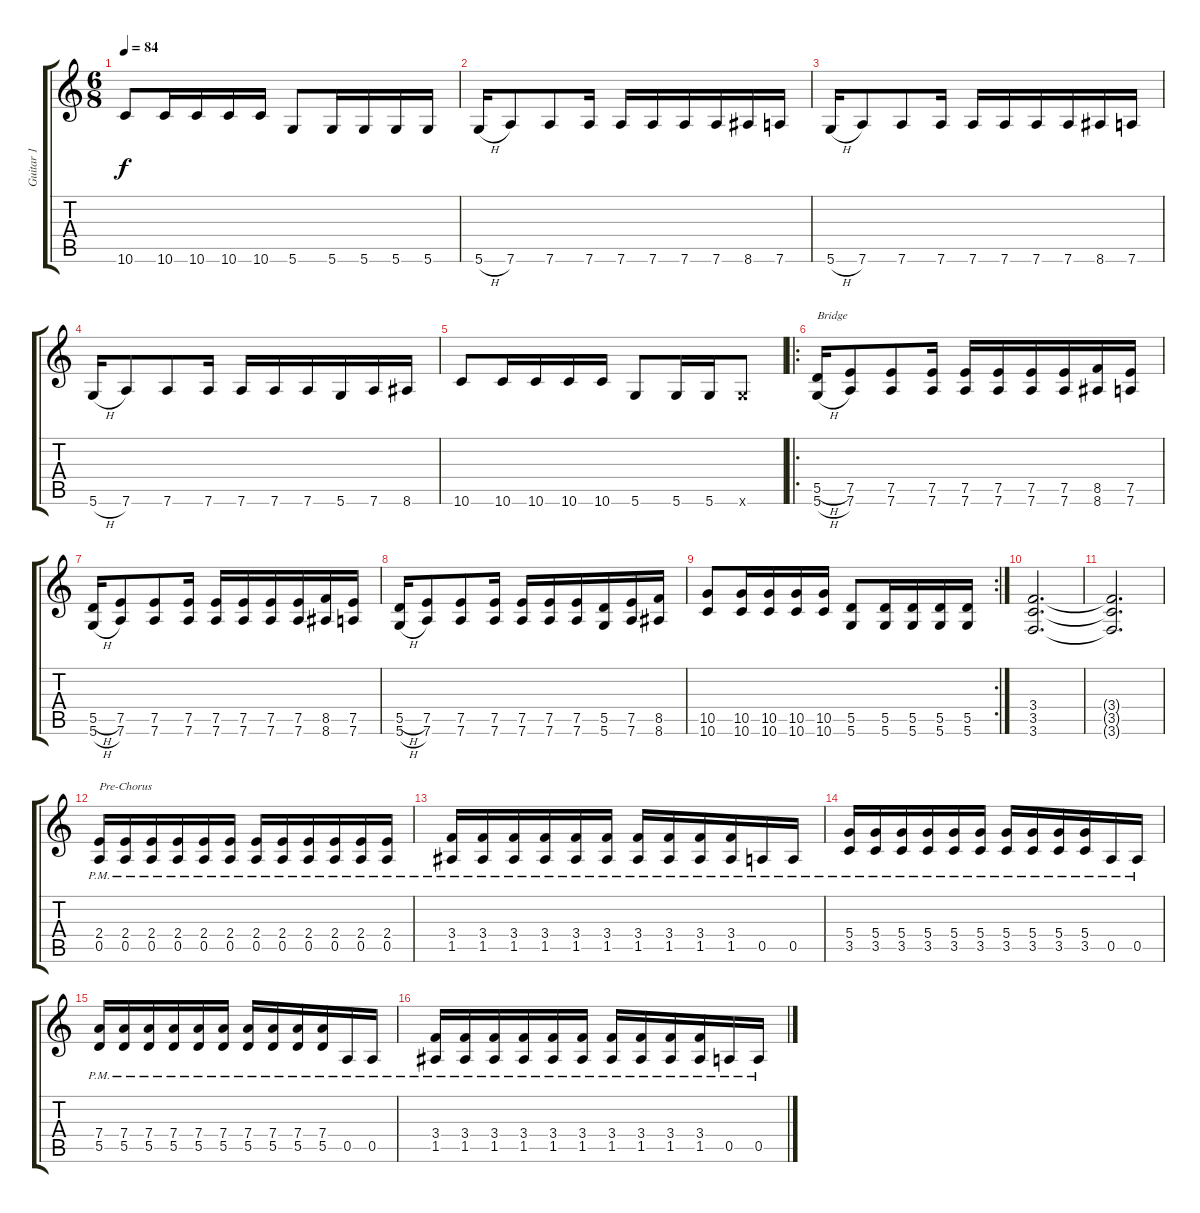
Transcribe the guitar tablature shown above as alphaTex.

\track ("Guitar 1" "Guitar 1") {instrument distortionguitar}
\staff {score tabs}
\tuning (E4 B3 G3 D3 A2 D2) {hide}
\ts (6 8)
\tempo 84
\clef g2
\ks c
10.6.8{dy f} 10.6.16 10.6.16 10.6.16 10.6.16 5.6.8 5.6.16 5.6.16 5.6.16 5.6.16 |
5.6{h}.16 7.6.8 7.6.8 7.6.16 7.6.16 7.6.16 7.6.16 7.6.16 8.6.16 7.6.16 |
5.6{h}.16 7.6.8 7.6.8 7.6.16 7.6.16 7.6.16 7.6.16 7.6.16 8.6.16 7.6.16 |
5.6{h}.16 7.6.8 7.6.8 7.6.16 7.6.16 7.6.16 7.6.16 5.6.16 7.6.16 8.6.16 |
10.6.8 10.6.16 10.6.16 10.6.16 10.6.16 5.6.8 5.6.16 5.6.16 5.6{x}.8 |
\ro
(5.5{h} 5.6{h}).16{txt "Bridge"} (7.5 7.6).8 (7.5 7.6).8 (7.5 7.6).16 (7.5 7.6).16 (7.5 7.6).16 (7.5 7.6).16 (7.5 7.6).16 (8.5 8.6).16 (7.5 7.6).16 |
(5.5{h} 5.6{h}).16 (7.5 7.6).8 (7.5 7.6).8 (7.5 7.6).16 (7.5 7.6).16 (7.5 7.6).16 (7.5 7.6).16 (7.5 7.6).16 (8.5 8.6).16 (7.5 7.6).16 |
(5.5{h} 5.6{h}).16 (7.5 7.6).8 (7.5 7.6).8 (7.5 7.6).16 (7.5 7.6).16 (7.5 7.6).16 (7.5 7.6).16 (5.5 5.6).16 (7.5 7.6).16 (8.5 8.6).16 |
\rc 2
(10.5 10.6).8 (10.5 10.6).16 (10.5 10.6).16 (10.5 10.6).16 (10.5 10.6).16 (5.5 5.6).8 (5.5 5.6).16 (5.5 5.6).16 (5.5 5.6).16 (5.5 5.6).16 |
(3.4 3.5 3.6).2{d} |
(3.4{t} 3.5{t} 3.6{t}).2{d} |
(2.4{pm} 0.5{pm}).16{txt "Pre-Chorus"} (2.4{pm} 0.5{pm}).16 (2.4{pm} 0.5{pm}).16 (2.4{pm} 0.5{pm}).16 (2.4{pm} 0.5{pm}).16 (2.4{pm} 0.5{pm}).16 (2.4{pm} 0.5{pm}).16 (2.4{pm} 0.5{pm}).16 (2.4{pm} 0.5{pm}).16 (2.4{pm} 0.5{pm}).16 (2.4{pm} 0.5{pm}).16 (2.4{pm} 0.5{pm}).16 |
(3.4{pm} 1.5{pm}).16 (3.4{pm} 1.5{pm}).16 (3.4{pm} 1.5{pm}).16 (3.4{pm} 1.5{pm}).16 (3.4{pm} 1.5{pm}).16 (3.4{pm} 1.5{pm}).16 (3.4{pm} 1.5{pm}).16 (3.4{pm} 1.5{pm}).16 (3.4{pm} 1.5{pm}).16 (3.4{pm} 1.5{pm}).16 0.5{pm}.16 0.5{pm}.16 |
(5.4{pm} 3.5{pm}).16 (5.4{pm} 3.5{pm}).16 (5.4{pm} 3.5{pm}).16 (5.4{pm} 3.5{pm}).16 (5.4{pm} 3.5{pm}).16 (5.4{pm} 3.5{pm}).16 (5.4{pm} 3.5{pm}).16 (5.4{pm} 3.5{pm}).16 (5.4{pm} 3.5{pm}).16 (5.4{pm} 3.5{pm}).16 0.5{pm}.16 0.5{pm}.16 |
(7.4{pm} 5.5{pm}).16 (7.4{pm} 5.5{pm}).16 (7.4{pm} 5.5{pm}).16 (7.4{pm} 5.5{pm}).16 (7.4{pm} 5.5{pm}).16 (7.4{pm} 5.5{pm}).16 (7.4{pm} 5.5{pm}).16 (7.4{pm} 5.5{pm}).16 (7.4{pm} 5.5{pm}).16 (7.4{pm} 5.5{pm}).16 0.5{pm}.16 0.5{pm}.16 |
(3.4{pm} 1.5{pm}).16 (3.4{pm} 1.5{pm}).16 (3.4{pm} 1.5{pm}).16 (3.4{pm} 1.5{pm}).16 (3.4{pm} 1.5{pm}).16 (3.4{pm} 1.5{pm}).16 (3.4{pm} 1.5{pm}).16 (3.4{pm} 1.5{pm}).16 (3.4{pm} 1.5{pm}).16 (3.4{pm} 1.5{pm}).16 0.5{pm}.16 0.5{pm}.16
